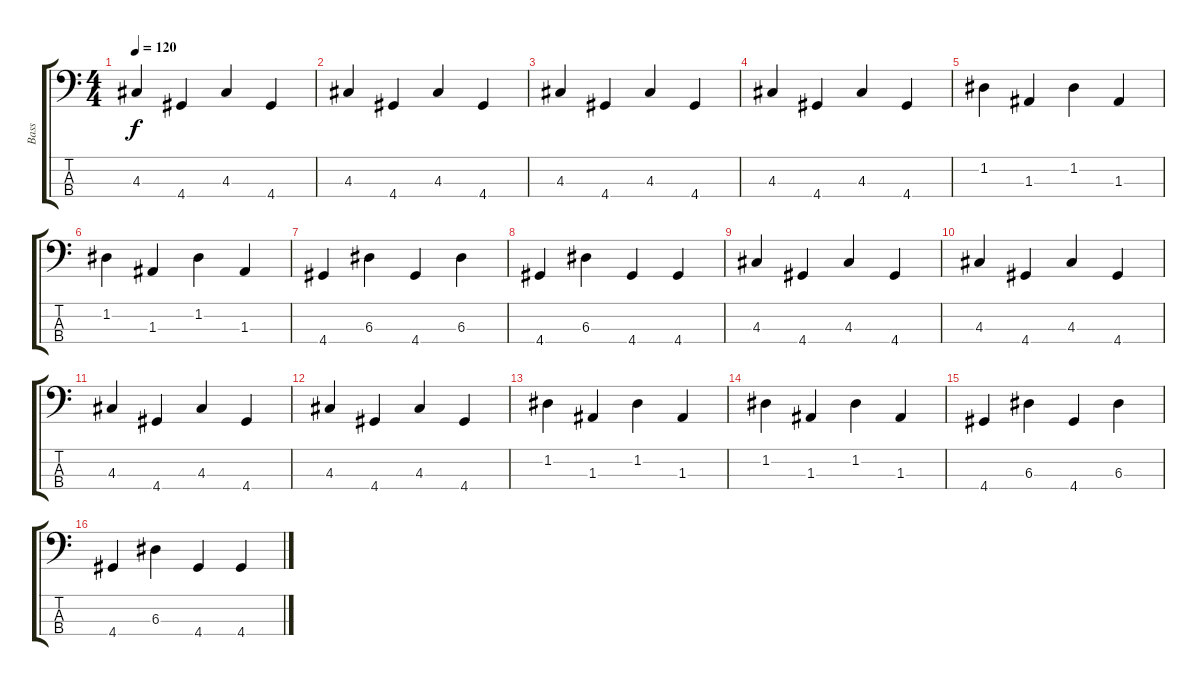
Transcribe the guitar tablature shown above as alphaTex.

\track ("Bass" "Bass") {instrument electricbassfinger}
\staff {score tabs}
\tuning (G2 D2 A1 E1) {hide}
\ts (4 4)
\tempo 120
\clef f4
\ks c
4.3.4{dy f} 4.4.4 4.3.4 4.4.4 |
4.3.4 4.4.4 4.3.4 4.4.4 |
4.3.4 4.4.4 4.3.4 4.4.4 |
4.3.4 4.4.4 4.3.4 4.4.4 |
1.2.4 1.3.4 1.2.4 1.3.4 |
1.2.4 1.3.4 1.2.4 1.3.4 |
4.4.4 6.3.4 4.4.4 6.3.4 |
4.4.4 6.3.4 4.4.4 4.4.4 |
4.3.4 4.4.4 4.3.4 4.4.4 |
4.3.4 4.4.4 4.3.4 4.4.4 |
4.3.4 4.4.4 4.3.4 4.4.4 |
4.3.4 4.4.4 4.3.4 4.4.4 |
1.2.4 1.3.4 1.2.4 1.3.4 |
1.2.4 1.3.4 1.2.4 1.3.4 |
4.4.4 6.3.4 4.4.4 6.3.4 |
4.4.4 6.3.4 4.4.4 4.4.4
